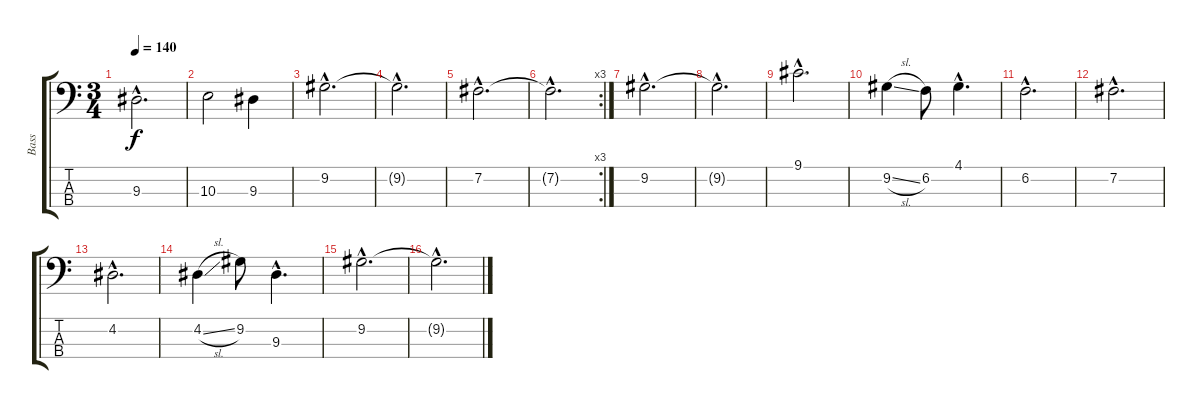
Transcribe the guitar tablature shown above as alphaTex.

\track ("Bass" "Bass") {instrument electricbassfinger}
\staff {score tabs}
\tuning (E2 B1 Gb1 Db1) {hide}
\ts (3 4)
\tempo 140
\clef f4
\ks c
9.3{hac}.2{d dy f} |
10.3.2 9.3.4 |
9.2{hac}.2{d} |
9.2{hac t}.2{d} |
7.2{hac}.2{d} |
\rc 3
7.2{hac t}.2{d} |
9.2{hac}.2{d} |
9.2{hac t}.2{d} |
9.1{hac}.2{d} |
9.2{sl}.4 6.2.8 4.1{hac}.4{d} |
6.2{hac}.2{d} |
7.2{hac}.2{d} |
4.2{hac}.2{d} |
4.2{sl}.4 9.2.8 9.3{hac}.4{d} |
9.2{hac}.2{d volume 9} |
9.2{hac t}.2{d}
